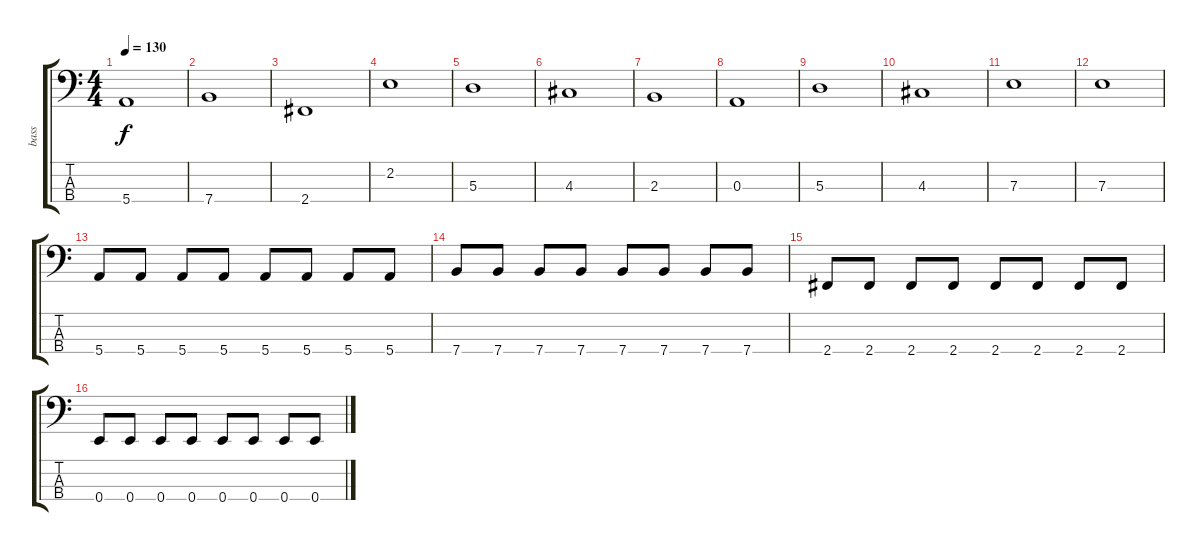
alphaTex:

\track ("bass" "bass") {instrument electricbassfinger}
\staff {score tabs}
\tuning (G2 D2 A1 E1) {hide}
\ts (4 4)
\tempo 130
\clef f4
\ks c
5.4.1{dy f} |
7.4.1 |
2.4.1 |
2.2.1 |
5.3.1 |
4.3.1 |
2.3.1 |
0.3.1 |
5.3.1 |
4.3.1 |
7.3.1 |
7.3.1 |
5.4.8 5.4.8 5.4.8 5.4.8 5.4.8 5.4.8 5.4.8 5.4.8 |
7.4.8 7.4.8 7.4.8 7.4.8 7.4.8 7.4.8 7.4.8 7.4.8 |
2.4.8 2.4.8 2.4.8 2.4.8 2.4.8 2.4.8 2.4.8 2.4.8 |
0.4.8 0.4.8 0.4.8 0.4.8 0.4.8 0.4.8 0.4.8 0.4.8
